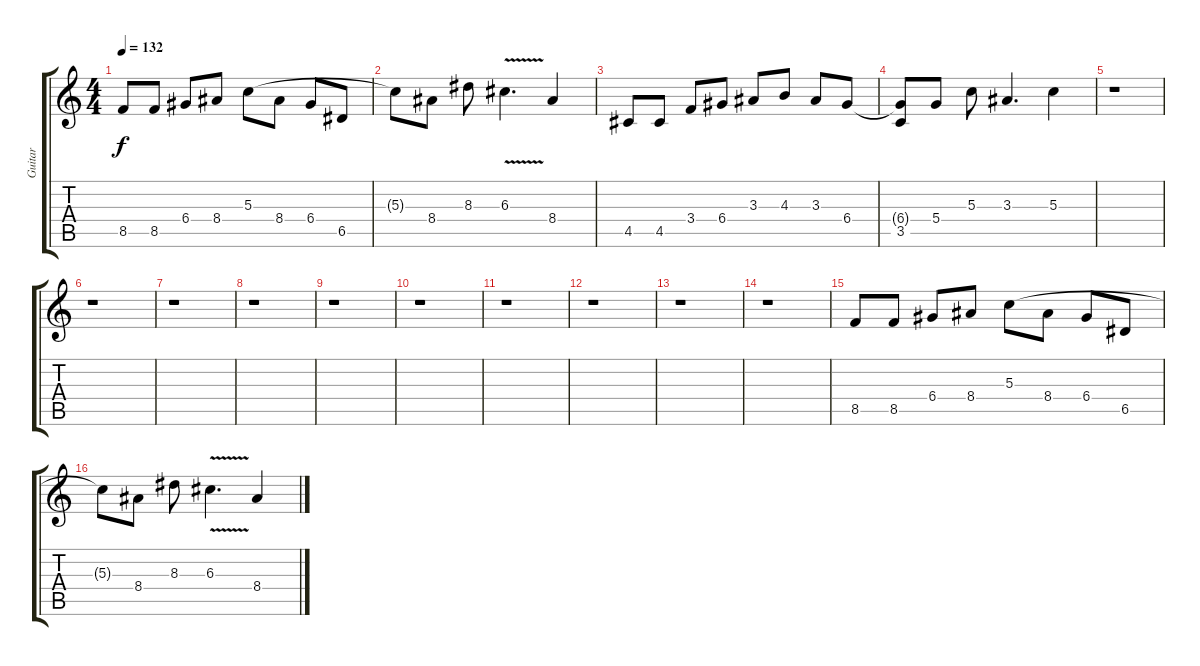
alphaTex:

\track ("Guitar" "Guitar") {instrument overdrivenguitar}
\staff {score tabs}
\tuning (E4 B3 G3 D3 A2 E2) {hide}
\ts (4 4)
\tempo 132
\clef g2
\ks c
8.5.8{dy f instrument overdrivenguitar} 8.5.8 6.4.8 8.4.8 5.3.8 8.4.8 6.4.8 6.5.8 |
5.3{t}.8 8.4.8 8.3.8 6.3{v}.4{d} 8.4.4 |
4.5.8 4.5.8 3.4.8 6.4.8 3.3.8 4.3.8 3.3.8 6.4.8 |
(6.4{t} 3.5).8 5.4.8 5.3.8 3.3.4{d} 5.3.4 |
r.1 |
r.1 |
r.1 |
r.1 |
r.1 |
r.1 |
r.1 |
r.1 |
r.1 |
r.1 |
8.5.8 8.5.8 6.4.8 8.4.8 5.3.8 8.4.8 6.4.8 6.5.8 |
5.3{t}.8 8.4.8 8.3.8 6.3{v}.4{d} 8.4.4
